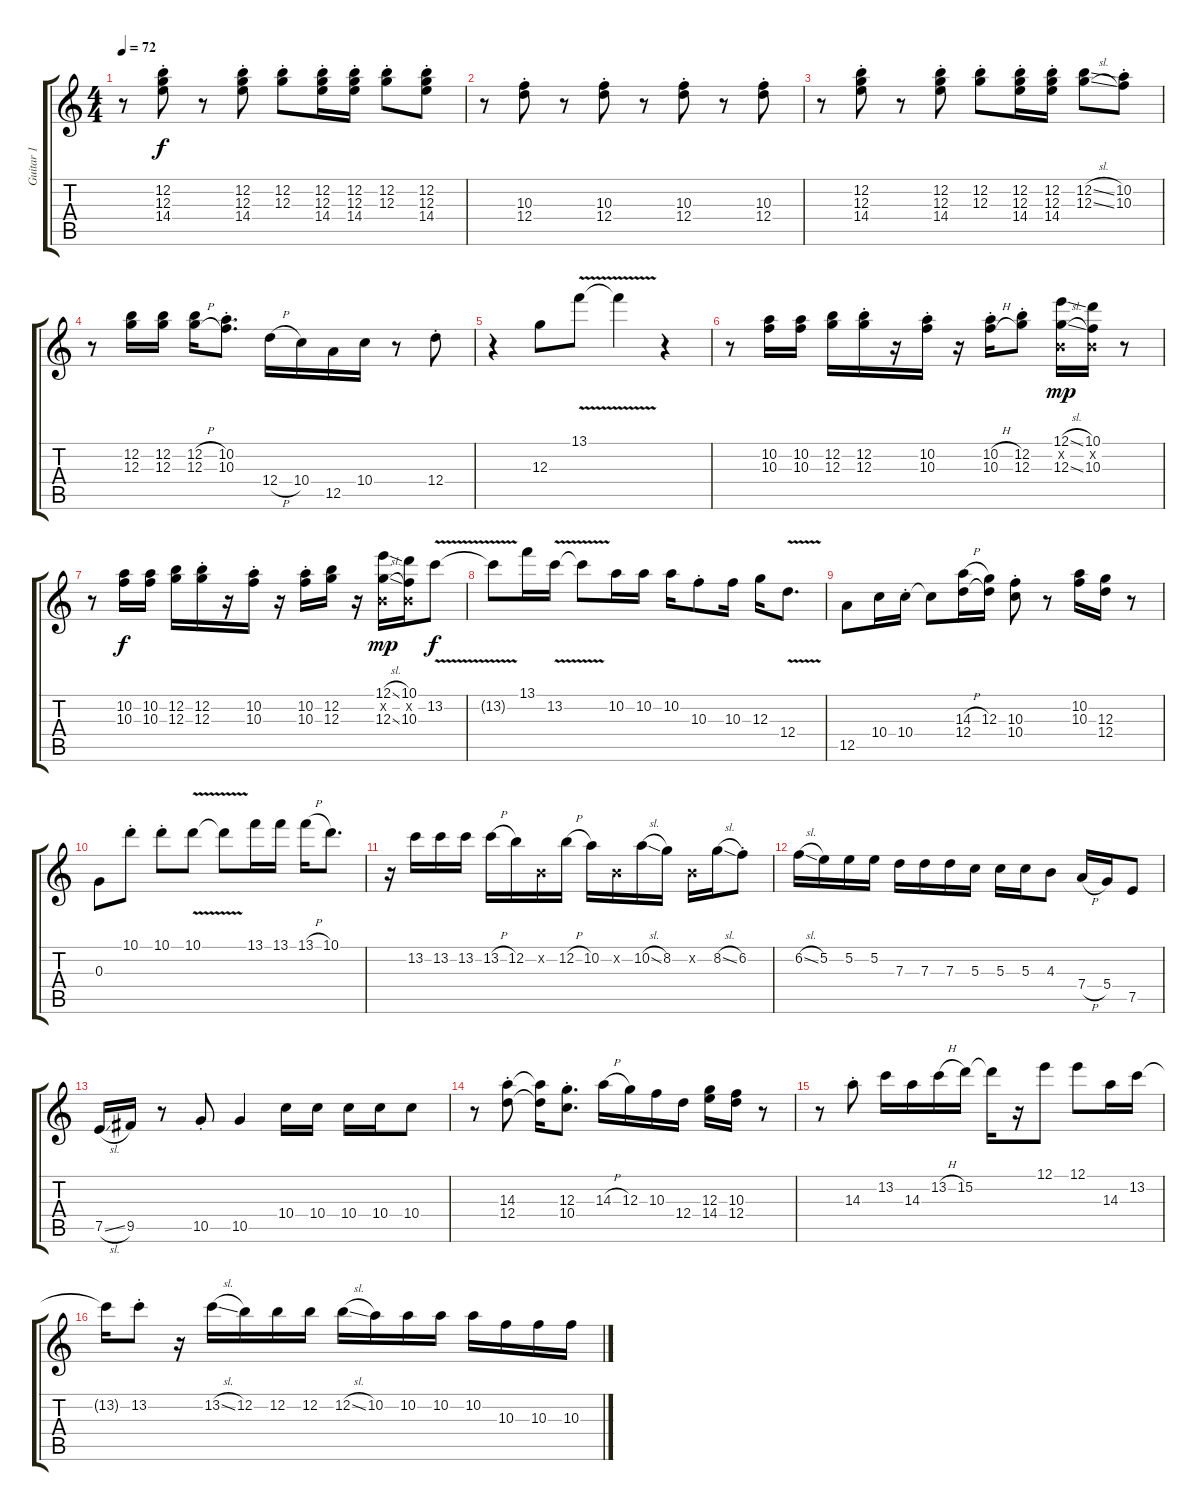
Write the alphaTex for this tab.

\track ("Guitar 1" "Guitar 1") {mute instrument electricguitarclean}
\staff {score tabs}
\tuning (E4 B3 G3 D3 A2 E2) {hide}
\ts (4 4)
\tempo 72
\clef g2
\ks c
r.8{dy f} (12.2{st} 12.3{st} 14.4{st}).8 r.8 (12.2{st} 12.3{st} 14.4{st}).8 (12.2{st} 12.3{st}).8 (12.2{st} 12.3{st} 14.4{st}).16 (12.2{st} 12.3{st} 14.4{st}).16 (12.2{st} 12.3{st}).8 (12.2{st} 12.3{st} 14.4{st}).8 |
r.8 (10.3{st} 12.4{st}).8 r.8 (10.3{st} 12.4{st}).8 r.8 (10.3{st} 12.4{st}).8 r.8 (10.3{st} 12.4{st}).8 |
r.8 (12.2{st} 12.3{st} 14.4{st}).8 r.8 (12.2{st} 12.3{st} 14.4{st}).8 (12.2{st} 12.3{st}).8 (12.2{st} 12.3{st} 14.4{st}).16 (12.2{st} 12.3{st} 14.4{st}).16 (12.2{sl} 12.3{sl}).8 (10.2{st} 10.3{st}).8 |
r.8 (12.2 12.3).16 (12.2 12.3).16 (12.2{h} 12.3{h}).16 (10.2{st} 10.3{st}).8{d} 12.4{h}.16 10.4.16 12.5.16 10.4.16 r.8 12.4{st}.8 |
r.4 12.3.8 13.1{v}.8 13.1{t}.4 r.4 |
r.8 (10.2 10.3).16 (10.2 10.3).16 (12.2 12.3).16 (12.2{st} 12.3{st}).16 r.16 (10.2{st} 10.3{st}).16 r.16 (10.2{h st} 10.3{h st}).16 (12.2{st} 12.3{st}).8 (12.1{sl} 0.2{x} 12.3{sl}).16{dy mp} (10.1 0.2{x} 10.3).16 r.8 |
r.8 (10.2 10.3).16{dy f} (10.2 10.3).16 (12.2 12.3).16 (12.2{st} 12.3{st}).16 r.16 (10.2{st} 10.3{st}).16 r.16 (10.2{st} 10.3{st}).16 (12.2 12.3).16 r.16 (12.1{sl} 0.2{x} 12.3{sl}).16{dy mp} (10.1 0.2{x} 10.3).16 13.2{v}.8{dy f} |
13.2{t}.8 13.1.16 13.2{v}.16 13.2{t}.8 10.2.16 10.2.16 10.2.16 10.3{st}.8 10.3.16 12.3.16 12.4{v}.8{d} |
12.5.8 10.4.16 10.4{st}.16 10.4{t}.8 (14.3{h} 12.4).16 (12.3 12.4{t}).16 (10.3{st} 10.4{st}).8 r.8 (10.2 10.3).16 (12.3 12.4).16 r.8 |
0.3.8 10.1{st}.8 10.1{st}.8 10.1{v}.8 10.1{t}.8 13.1.16 13.1.16 13.1{h}.16 10.1.8{d} |
r.16 13.2.16 13.2.16 13.2.16 13.2{h}.16 12.2.16 0.2{x}.16 12.2{h}.16 10.2.16 0.2{x}.16 10.2{sl}.16 8.2.16 0.2{x}.16 8.2{sl}.16 6.2{st}.8 |
6.2{sl}.16 5.2.16 5.2.16 5.2.16 7.3.16 7.3.16 7.3.16 5.3.16 5.3.16 5.3.16 4.3.8 7.4{h}.16 5.4.16 7.5.8 |
7.5{sl}.16 9.5.16 r.8 10.5{st}.8 10.5.4 10.4.16 10.4.16 10.4.16 10.4.16 10.4.8 |
r.8 (14.3{st} 12.4{st}).8 (14.3{t} 12.4{t}).16 (12.3{st} 10.4{st}).8{d} 14.3{h}.16 12.3.16 10.3.16 12.4.16 (12.3 14.4).16 (10.3 12.4).16 r.8 |
r.8 14.3{st}.8 13.2.16 14.3.16 13.2{h}.16 15.2.16 15.2{t}.16 r.16 12.1.8 12.1.8 14.3.16 13.2.16 |
13.2{t}.16 13.2{st}.8 r.16 13.2{sl}.16 12.2.16 12.2.16 12.2.16 12.2{sl}.16 10.2.16 10.2.16 10.2.16 10.2.16 10.3.16 10.3.16 10.3.16
